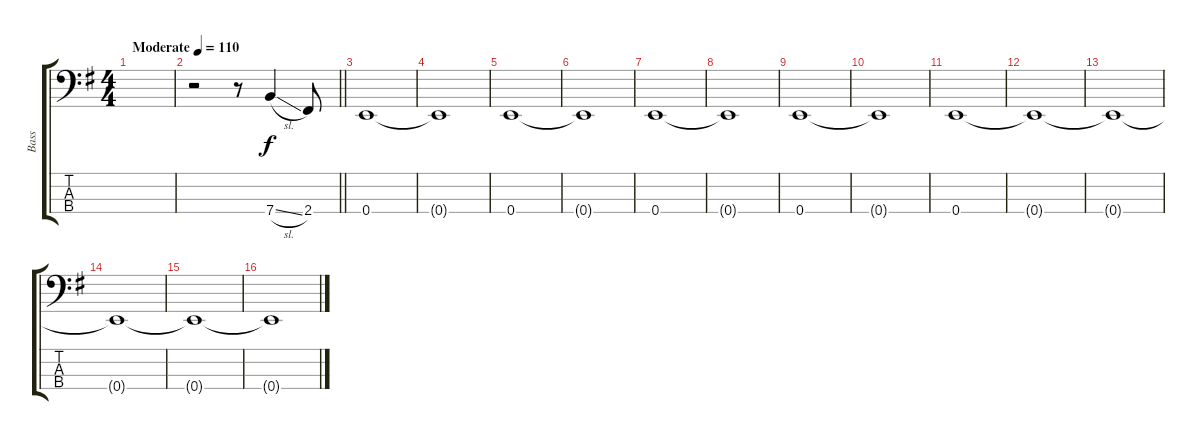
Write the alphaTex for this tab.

\track ("Bass" "Bass") {instrument electricbassfinger}
\staff {score tabs}
\tuning (G2 D2 A1 E1) {hide}
\ts (4 4)
\tempo (110 "Moderate")
\clef f4
\ks g
|
\barLineRight lightlight
r.2 r.8 7.4{sl}.4 2.4.8 |
0.4.1 |
0.4{t}.1 |
0.4.1 |
0.4{t}.1 |
0.4.1 |
0.4{t}.1 |
0.4.1 |
0.4{t}.1 |
0.4.1 |
0.4{t}.1 |
0.4{t}.1 |
0.4{t}.1 |
0.4{t}.1 |
0.4{t}.1{volume 0}
